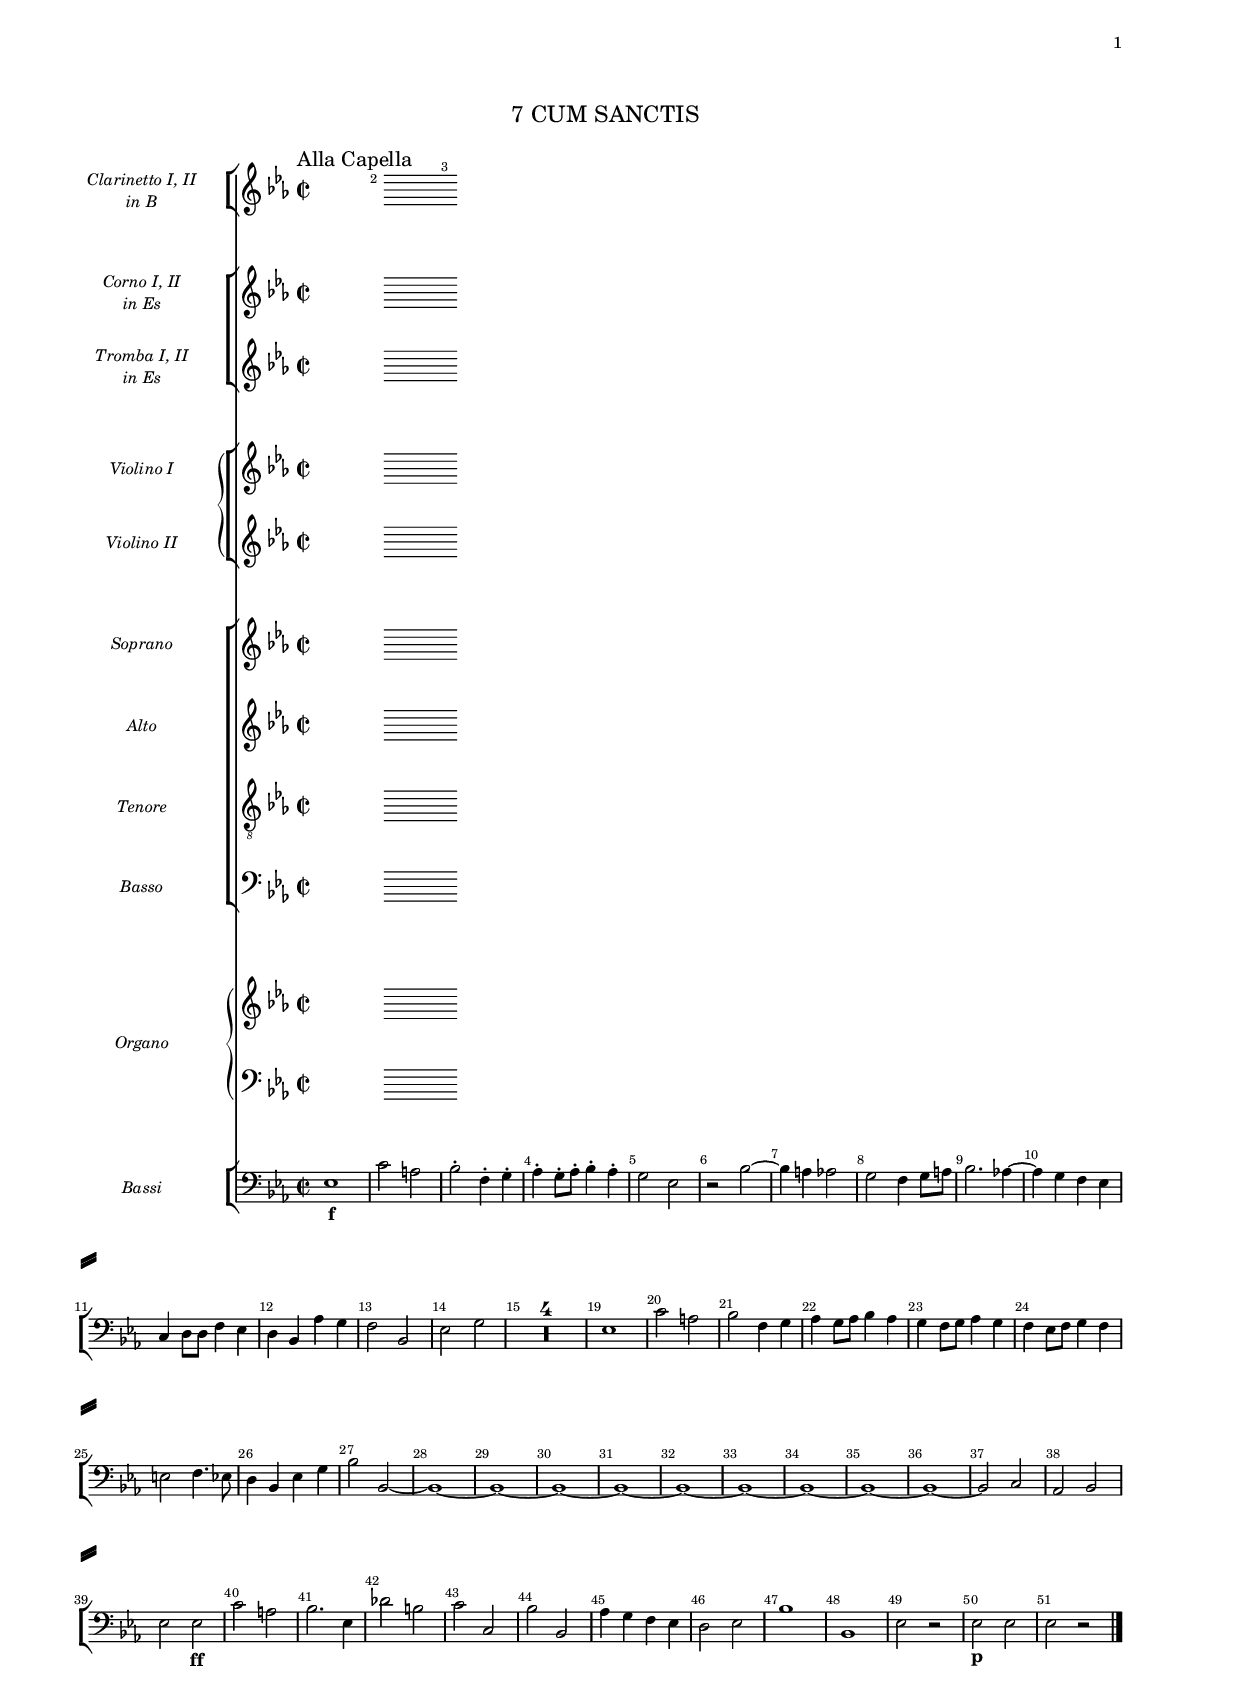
% (c) 2017 by Wolfgang Skala.
% This file is licensed under the Creative Commons Attribution-NonCommercial-ShareAlike 4.0 International License.
% To view a copy of this license, visit http://creativecommons.org/licenses/by-nc-sa/4.0/.

\version "2.18.0"

#(ly:set-option 'relative-includes #t)

% \include "Scores/S_Requiem.ly"
% \include "Scores/S_DiesIrae.ly"
% \include "Scores/S_Domine.ly"
% \include "Scores/S_Sanctus.ly"
% \include "Scores/S_Benedictus.ly"
% \include "Scores/S_AgnusDei.ly"
% (c) 2017 by Wolfgang Skala.
% This file is licensed under the Creative Commons Attribution-NonCommercial-ShareAlike 4.0 International License.
% To view a copy of this license, visit http://creativecommons.org/licenses/by-nc-sa/4.0/.

\version "2.18.0"

\include "../definitions.ly"

#(set-global-staff-size 14.14)

\book {
	\bookpart {
		\header {
			subtitle = \markup { \vspace #3 \normal-text \larger \larger "7 CUM SANCTIS" }
			composer = \markup { \larger " " }
		}
		\score {
			<<
				\new StaffGroup {
					\new Staff <<
						\set Staff.instrumentName = \markup { \center-column { "Clarinetto I, II" "in B" } }
						\partcombine \CumSanctisClarinettoI \CumSanctisClarinettoII
					>>
				}
				\new StaffGroup <<
					\new Staff <<
						\set Staff.instrumentName = \markup { \center-column { "Corno I, II" "in Es" } }
						\partcombine \CumSanctisCornoI \CumSanctisCornoII
					>>
					\new Staff <<
						\set Staff.instrumentName = \markup { \center-column { "Tromba I, II" "in Es" } }
						\partcombine \CumSanctisTrombaI \CumSanctisTrombaII
					>>
				>>
				\new StaffGroup <<
					\new GrandStaff <<
						\new Staff {
							\set Staff.instrumentName = "Violino I"
							\CumSanctisViolinoI
						}
						\new Staff {
							\set Staff.instrumentName = "Violino II"
							\CumSanctisViolinoII
						}
					>>
				>>
				\new ChoirStaff <<
					\new Staff {
						\set Staff.instrumentName = "Soprano"
						\new Voice = "Soprano" { \dynamicUp \CumSanctisSopranoNotes }
					}
					\new Lyrics \lyricsto Soprano \CumSanctisSopranoLyrics
					
					\new Staff {
						\set Staff.instrumentName = "Alto"
						\new Voice = "Alto" { \dynamicUp \CumSanctisAltoNotes }
					}
					\new Lyrics \lyricsto Alto \CumSanctisAltoLyrics
					
					\new Staff {
						\set Staff.instrumentName = "Tenore"
						\new Voice = "Tenore" { \dynamicUp \CumSanctisTenoreNotes }
					}
					\new Lyrics \lyricsto Tenore \CumSanctisTenoreLyrics
					
					\new Staff {
						\set Staff.instrumentName = "Basso"
						\new Voice = "Basso" { \dynamicUp \CumSanctisBassoNotes }
					}
					\new Lyrics \lyricsto Basso \CumSanctisBassoLyrics
				>>
				\new PianoStaff <<
					\set PianoStaff.instrumentName = "Organo"
					\new Staff << \CumSanctisOrganoR >>
					\new Staff << \dynamicUp \CumSanctisOrganoL >>
				>>
				\new StaffGroup <<
					\new Staff {
						\set Staff.instrumentName = "Bassi"
						\CumSanctisBassi
					}
				>>
				\new FiguredBass {
					\CumSanctisBassFigures
				}
			>>
			\layout { }
			\midi { \tempo 4 = 75 }
		}
	}
}


% \include "Parts/P_Bassi.ly"